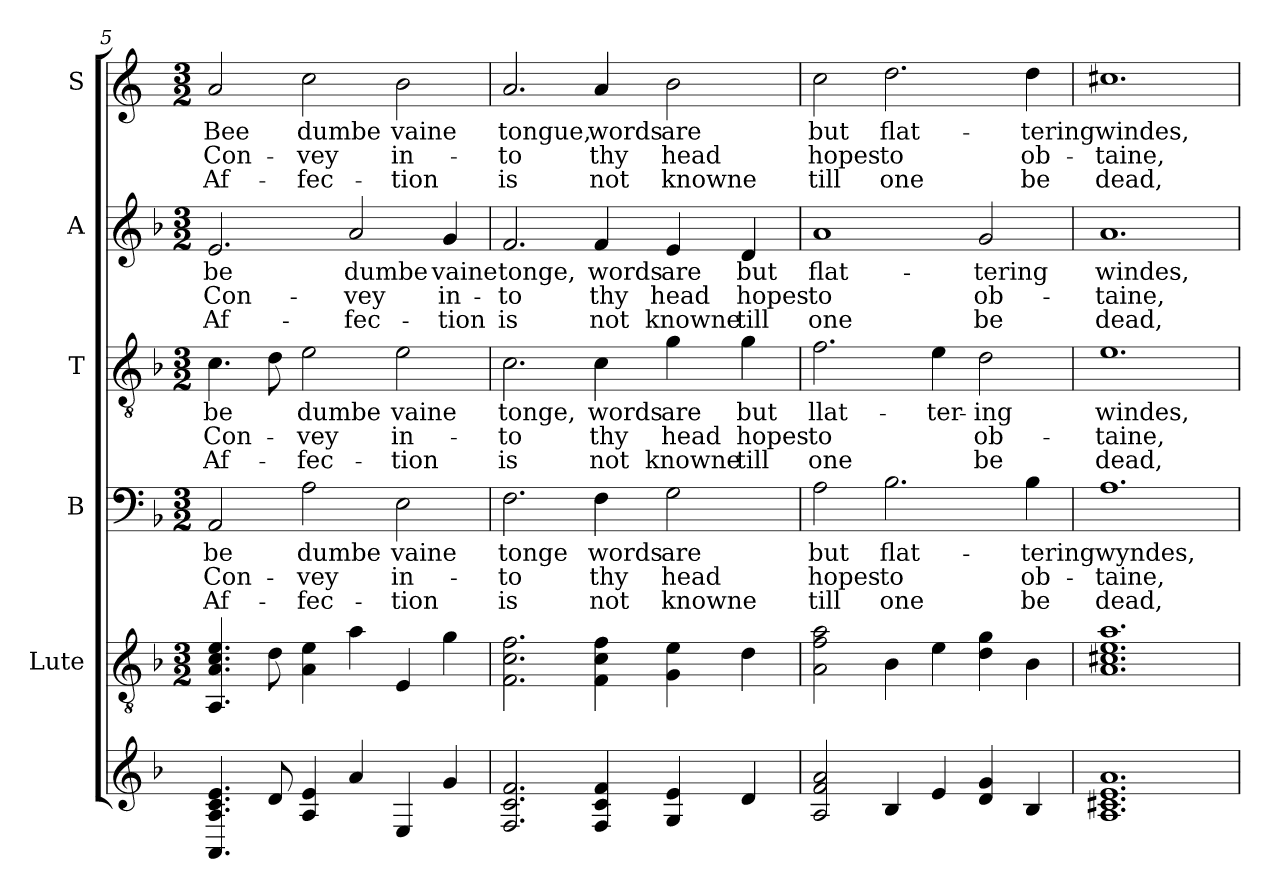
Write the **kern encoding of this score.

**kern	**kern	**kern	**text	**text	**text	**kern	**text	**text	**text	**kern	**text	**text	**text	**kern	**text	**text	**text
*part6	*part5	*part4	*part4	*part4	*part4	*part3	*part3	*part3	*part3	*part2	*part2	*part2	*part2	*part1	*part1	*part1	*part1
*staff6	*staff5	*staff4	*staff4	*staff4	*staff4	*staff3	*staff3	*staff3	*staff3	*staff2	*staff2	*staff2	*staff2	*staff1	*staff1	*staff1	*staff1
*	*I"Lute	*I"B	*	*	*	*I"T	*	*	*	*I"A	*	*	*	*I"S	*	*	*
*	*clefGv2	*clefF4	*	*	*	*clefGv2	*	*	*	*clefG2	*	*	*	*clefG2	*	*	*
*k[b-]	*k[b-]	*k[b-]	*	*	*	*k[b-]	*	*	*	*k[b-]	*	*	*	*k[]	*	*	*
*F:	*F:	*F:	*	*	*	*F:	*	*	*	*F:	*	*	*	*C:	*	*	*
*	*M3/2	*M3/2	*	*	*	*M3/2	*	*	*	*M3/2	*	*	*	*M3/2	*	*	*
=5	=5	=5	=5	=5	=5	=5	=5	=5	=5	=5	=5	=5	=5	=5	=5	=5	=5
4.AA 4.A 4.c 4.e	4.AA/ 4.A/ 4.c/ 4.e/	2AA/	be	Con-	Af-	4.c\	be	Con-	Af-	2.e/	be	Con-	Af-	2a/	Bee	Con-	Af-
8d	8d\	.	.	.	.	8d\	.	.	.	.	.	.	.	.	.	.	.
4A 4e	4A\ 4e\	2A\	dumbe	-vey	-fec-	2e\	dumbe	-vey	-fec-	.	.	.	.	2cc\	dumbe	-vey	-fec-
4a	4a\	.	.	.	.	.	.	.	.	2a/	dumbe	-vey	-fec-	.	.	.	.
4E	4E/	2E\	vaine	in-	-tion	2e\	vaine	in-	-tion	.	.	.	.	2b\	vaine	in-	-tion
4g	4g\	.	.	.	.	.	.	.	.	4g/	vaine	in-	-tion	.	.	.	.
!!LO:LB:g=z
=6	=6	=6	=6	=6	=6	=6	=6	=6	=6	=6	=6	=6	=6	=6	=6	=6	=6
2.F 2.c 2.f	2.F\ 2.c\ 2.f\	2.F\	tonge	-to	is	2.c\	tonge,	-to	is	2.f/	tonge,	-to	is	2.a/	tongue,	-to	is
4F 4c 4f	4F\ 4c\ 4f\	4F\	words	thy	not	4c\	words	thy	not	4f/	words	thy	not	4a/	words	thy	not
4G 4e	4G\ 4e\	2G\	are	head	knowne	4g\	are	head	knowne	4e/	are	head	knowne	2b\	are	head	knowne
4d	4d\	.	.	.	.	4g\	but	hopes	till	4d/	but	hopes	till	.	.	.	.
=7	=7	=7	=7	=7	=7	=7	=7	=7	=7	=7	=7	=7	=7	=7	=7	=7	=7
2A 2f 2a	2A\ 2f\ 2a\	2A\	but	hopes	till	2.f\	llat-	to	one	1a	flat-	to	one	2cc\	but	hopes	till
4B-	4B-\	2.B-\	flat-	to	one	.	.	.	.	.	.	.	.	2.dd\	flat-	to	one
4e	4e\	.	.	.	.	4e\	-ter-	.	.	.	.	.	.	.	.	.	.
4d 4g	4d\ 4g\	.	.	.	.	2d\	-ing	ob-	be	2g/	-tering	ob-	be	.	.	.	.
4B-	4B-\	4B-\	-tering	ob-	be	.	.	.	.	.	.	.	.	4dd\	-tering	ob-	be
=8	=8	=8	=8	=8	=8	=8	=8	=8	=8	=8	=8	=8	=8	=8	=8	=8	=8
1.A 1.c# 1.e 1.a	1.A 1.c#X 1.e 1.a	1.A	wyndes,	-taine,	dead,	1.e	windes,	-taine,	dead,	1.a	windes,	-taine,	dead,	1.cc#X	windes,	-taine,	dead,
=	=	=	=	=	=	=	=	=	=	=	=	=	=	=	=	=	=
*-	*-	*-	*-	*-	*-	*-	*-	*-	*-	*-	*-	*-	*-	*-	*-	*-	*-
